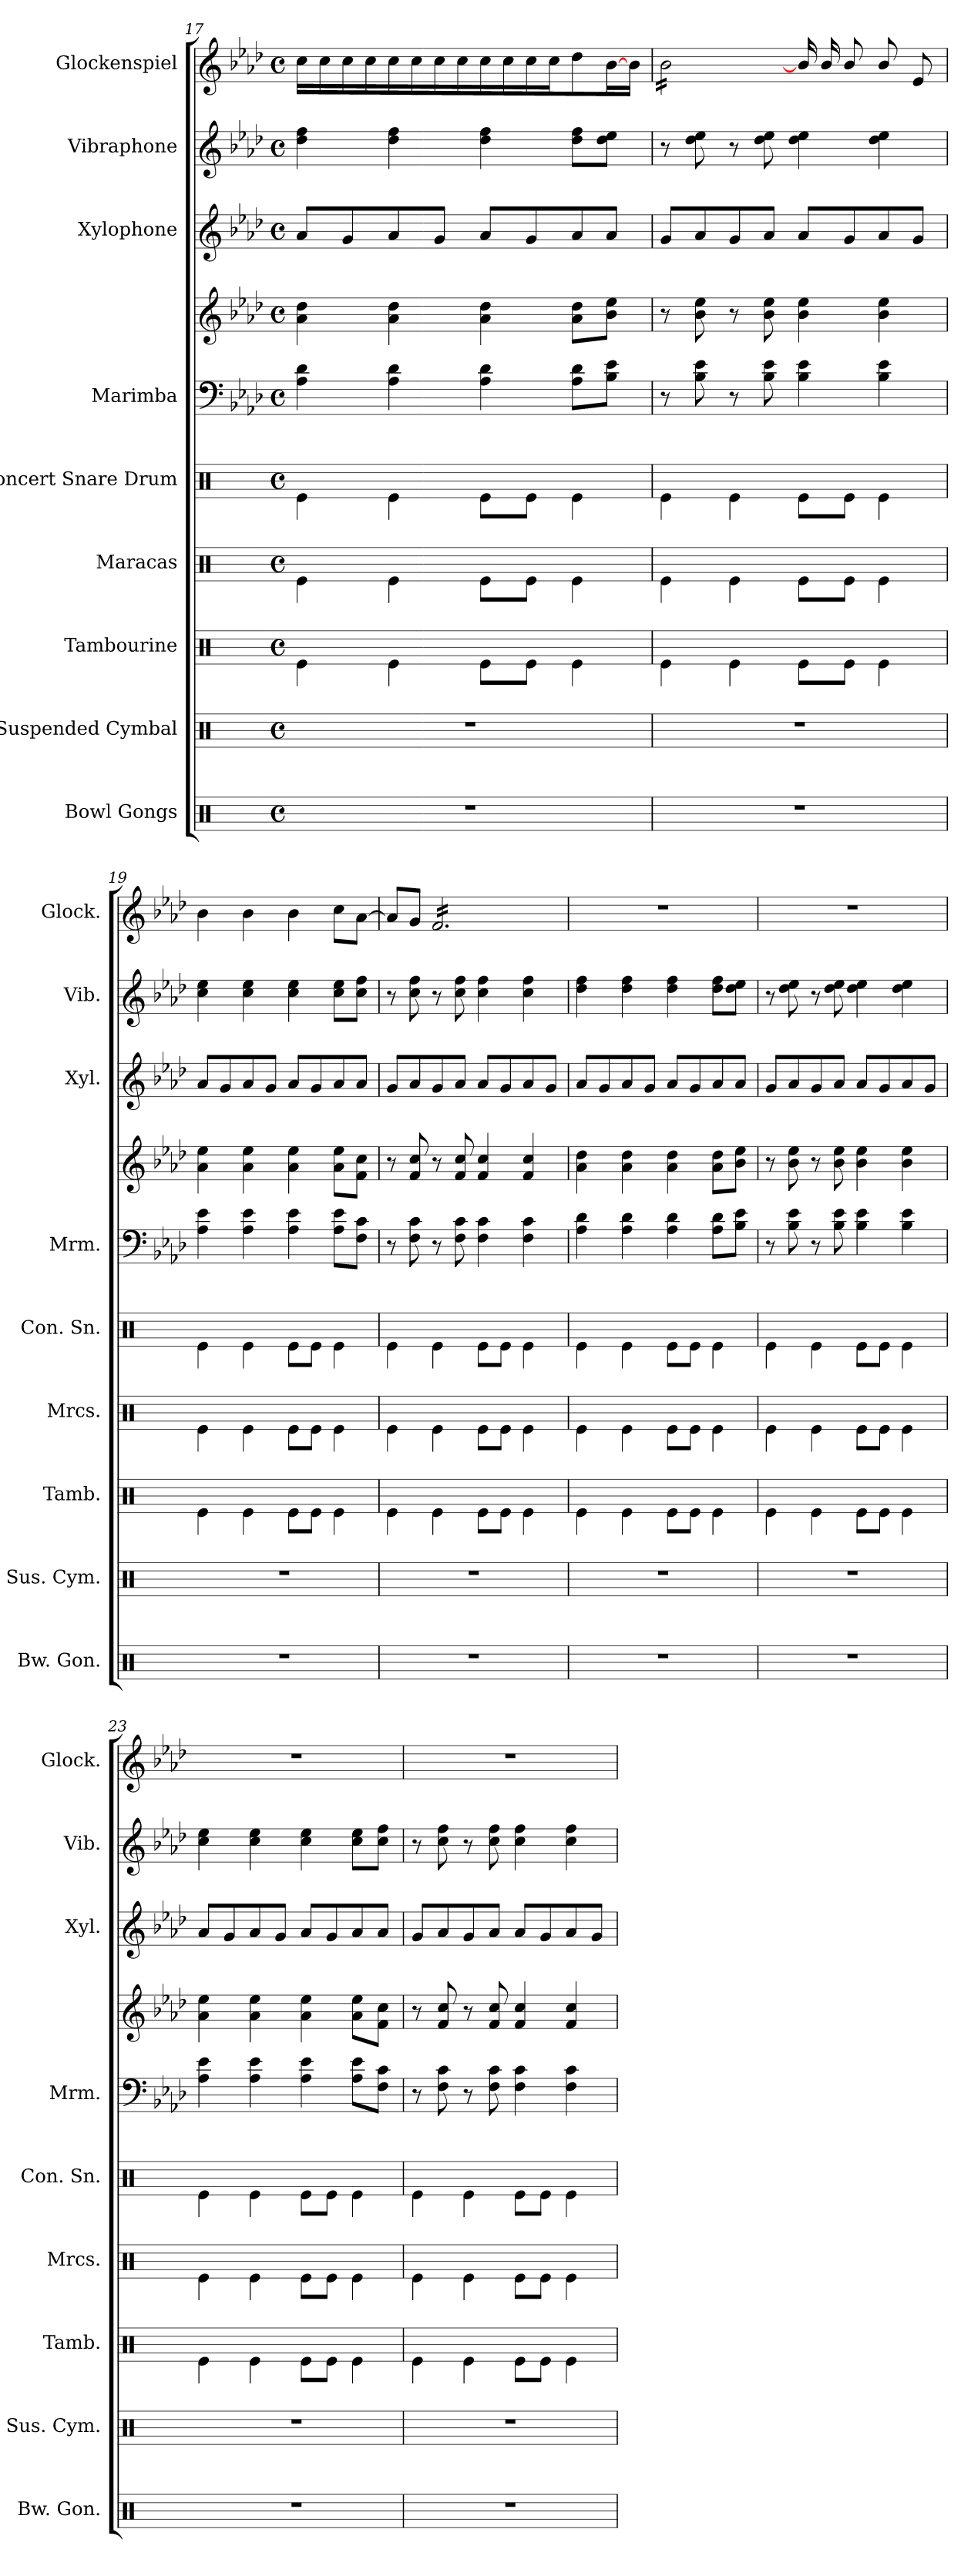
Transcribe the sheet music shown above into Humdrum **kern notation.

**kern	**kern	**kern	**kern	**kern	**kern	**kern	**kern	**kern	**kern
*part9	*part8	*part7	*part6	*part5	*part4	*part4	*part3	*part2	*part1
*staff10	*staff9	*staff8	*staff7	*staff6	*staff5	*staff4	*staff3	*staff2	*staff1
*I"Bowl Gongs	*I"Suspended Cymbal	*I"Tambourine	*I"Maracas	*I"Concert Snare Drum	*I"Marimba	*	*I"Xylophone	*I"Vibraphone	*I"Glockenspiel
*I'Bw. Gon.	*I'Sus. Cym.	*I'Tamb.	*I'Mrcs.	*I'Con. Sn.	*I'Mrm.	*	*I'Xyl.	*I'Vib.	*I'Glock.
*clefX	*clefX	*clefX	*clefX	*clefX	*clefF4	*clefG2	*clefG2	*clefG2	*clefG2
*	*	*	*	*	*	*	*ITrd-7c-12	*	*ITrd-14c-24
*k[]	*k[]	*k[]	*k[]	*k[]	*k[b-e-a-d-]	*k[b-e-a-d-]	*k[b-e-a-d-]	*k[b-e-a-d-]	*k[b-e-a-d-]
*M4/4	*M4/4	*M4/4	*M4/4	*M4/4	*M4/4	*M4/4	*M4/4	*M4/4	*M4/4
*met(c)	*met(c)	*met(c)	*met(c)	*met(c)	*met(c)	*met(c)	*met(c)	*met(c)	*met(c)
=17	=17	=17	=17	=17	=17	=17	=17	=17	=17
*	*	*	*	*	*	*	*	*	*tremolo
1r	1r	4Re\	4Re\	4Re\	4A-\ 4d-\	4a-\ 4dd-\	8aa-/L	4dd-\ 4ff\	16cccc\LL
.	.	.	.	.	.	.	.	.	16cccc\
.	.	.	.	.	.	.	8gg/	.	16cccc\
.	.	.	.	.	.	.	.	.	16cccc\
.	.	4Re\	4Re\	4Re\	4A-\ 4d-\	4a-\ 4dd-\	8aa-/	4dd-\ 4ff\	16cccc\
.	.	.	.	.	.	.	.	.	16cccc\
.	.	.	.	.	.	.	8gg/J	.	16cccc\
.	.	.	.	.	.	.	.	.	16cccc\
.	.	8Re\L	8Re\L	8Re\L	4A-\ 4d-\	4a-\ 4dd-\	8aa-/L	4dd-\ 4ff\	16cccc\
.	.	.	.	.	.	.	.	.	16cccc\
.	.	8Re\J	8Re\J	8Re\J	.	.	8gg/	.	16cccc\
.	.	.	.	.	.	.	.	.	16cccc\JJ
*	*	*	*	*	*	*	*	*	*Xtremolo
.	.	4Re\	4Re\	4Re\	8A-\ 8d-\L	8a-\ 8dd-\L	8aa-/	8dd-\ 8ff\L	8dddd-\L
*	*	*	*	*	*	*	*	*	*tremolo
.	.	.	.	.	8B-\ 8e-\J	8b-\ 8ee-\J	8aa-/J	8dd-\ 8ee-\J	[16bbb-\
.	.	.	.	.	.	.	.	.	16bbb-\JJ
=18	=18	=18	=18	=18	=18	=18	=18	=18	=18
1r	1r	4Re\	4Re\	4Re\	8r	8r	8gg/L	8r	16bbb-\LL
.	.	.	.	.	.	.	.	.	16bbb-\
.	.	.	.	.	8B-\ 8e-\	8b-\ 8ee-\	8aa-/	8dd-\ 8ee-\	16bbb-\
.	.	.	.	.	.	.	.	.	16bbb-\
.	.	4Re\	4Re\	4Re\	8r	8r	8gg/	8r	16bbb-\
.	.	.	.	.	.	.	.	.	16bbb-\
.	.	.	.	.	8B-\ 8e-\	8b-\ 8ee-\	8aa-/J	8dd-\ 8ee-\	16bbb-\
.	.	.	.	.	.	.	.	.	16bbb-\JJ
.	.	8Re\L	8Re\L	8Re\L	4B-\ 4e-\	4b-\ 4ee-\	8aa-/L	4dd-\ 4ee-\	16bbb-/]LL
.	.	.	.	.	.	.	.	.	16bbb-/
*	*	*	*	*	*	*	*	*	*Xtremolo
.	.	8Re\J	8Re\J	8Re\J	.	.	8gg/	.	8bbb-/
.	.	4Re\	4Re\	4Re\	4B-\ 4e-\	4b-\ 4ee-\	8aa-/	4dd-\ 4ee-\	8bbb-/
.	.	.	.	.	.	.	8gg/J	.	8eee-/J
=19	=19	=19	=19	=19	=19	=19	=19	=19	=19
1r	1r	4Re\	4Re\	4Re\	4A-\ 4e-\	4a-\ 4ee-\	8aa-/L	4cc\ 4ee-\	4bbb-\
.	.	.	.	.	.	.	8gg/	.	.
.	.	4Re\	4Re\	4Re\	4A-\ 4e-\	4a-\ 4ee-\	8aa-/	4cc\ 4ee-\	4bbb-\
.	.	.	.	.	.	.	8gg/J	.	.
.	.	8Re\L	8Re\L	8Re\L	4A-\ 4e-\	4a-\ 4ee-\	8aa-/L	4cc\ 4ee-\	4bbb-\
.	.	8Re\J	8Re\J	8Re\J	.	.	8gg/	.	.
.	.	4Re\	4Re\	4Re\	8A-\ 8e-\L	8a-\ 8ee-\L	8aa-/	8cc\ 8ee-\L	8cccc\L
.	.	.	.	.	8F\ 8c\J	8f\ 8cc\J	8aa-/J	8cc\ 8ff\J	[8aaa-\J
=20	=20	=20	=20	=20	=20	=20	=20	=20	=20
1r	1r	4Re\	4Re\	4Re\	8r	8r	8gg/L	8r	8aaa-/L]
.	.	.	.	.	8F\ 8c\	8f/ 8cc/	8aa-/	8cc\ 8ff\	8ggg/J
*	*	*	*	*	*	*	*	*	*tremolo
.	.	4Re\	4Re\	4Re\	8r	8r	8gg/	8r	16fff/LL
.	.	.	.	.	.	.	.	.	16fff/
.	.	.	.	.	8F\ 8c\	8f/ 8cc/	8aa-/J	8cc\ 8ff\	16fff/
.	.	.	.	.	.	.	.	.	16fff/
.	.	8Re\L	8Re\L	8Re\L	4F\ 4c\	4f/ 4cc/	8aa-/L	4cc\ 4ff\	16fff/
.	.	.	.	.	.	.	.	.	16fff/
.	.	8Re\J	8Re\J	8Re\J	.	.	8gg/	.	16fff/
.	.	.	.	.	.	.	.	.	16fff/
.	.	4Re\	4Re\	4Re\	4F\ 4c\	4f/ 4cc/	8aa-/	4cc\ 4ff\	16fff/
.	.	.	.	.	.	.	.	.	16fff/
.	.	.	.	.	.	.	8gg/J	.	16fff/
.	.	.	.	.	.	.	.	.	16fff/JJ
*	*	*	*	*	*	*	*	*	*Xtremolo
=21	=21	=21	=21	=21	=21	=21	=21	=21	=21
1r	1r	4Re\	4Re\	4Re\	4A-\ 4d-\	4a-\ 4dd-\	8aa-/L	4dd-\ 4ff\	1r
.	.	.	.	.	.	.	8gg/	.	.
.	.	4Re\	4Re\	4Re\	4A-\ 4d-\	4a-\ 4dd-\	8aa-/	4dd-\ 4ff\	.
.	.	.	.	.	.	.	8gg/J	.	.
.	.	8Re\L	8Re\L	8Re\L	4A-\ 4d-\	4a-\ 4dd-\	8aa-/L	4dd-\ 4ff\	.
.	.	8Re\J	8Re\J	8Re\J	.	.	8gg/	.	.
.	.	4Re\	4Re\	4Re\	8A-\ 8d-\L	8a-\ 8dd-\L	8aa-/	8dd-\ 8ff\L	.
.	.	.	.	.	8B-\ 8e-\J	8b-\ 8ee-\J	8aa-/J	8dd-\ 8ee-\J	.
!!LO:PB:g=z
=22	=22	=22	=22	=22	=22	=22	=22	=22	=22
1r	1r	4Re\	4Re\	4Re\	8r	8r	8gg/L	8r	1r
.	.	.	.	.	8B-\ 8e-\	8b-\ 8ee-\	8aa-/	8dd-\ 8ee-\	.
.	.	4Re\	4Re\	4Re\	8r	8r	8gg/	8r	.
.	.	.	.	.	8B-\ 8e-\	8b-\ 8ee-\	8aa-/J	8dd-\ 8ee-\	.
.	.	8Re\L	8Re\L	8Re\L	4B-\ 4e-\	4b-\ 4ee-\	8aa-/L	4dd-\ 4ee-\	.
.	.	8Re\J	8Re\J	8Re\J	.	.	8gg/	.	.
.	.	4Re\	4Re\	4Re\	4B-\ 4e-\	4b-\ 4ee-\	8aa-/	4dd-\ 4ee-\	.
.	.	.	.	.	.	.	8gg/J	.	.
=23	=23	=23	=23	=23	=23	=23	=23	=23	=23
1r	1r	4Re\	4Re\	4Re\	4A-\ 4e-\	4a-\ 4ee-\	8aa-/L	4cc\ 4ee-\	1r
.	.	.	.	.	.	.	8gg/	.	.
.	.	4Re\	4Re\	4Re\	4A-\ 4e-\	4a-\ 4ee-\	8aa-/	4cc\ 4ee-\	.
.	.	.	.	.	.	.	8gg/J	.	.
.	.	8Re\L	8Re\L	8Re\L	4A-\ 4e-\	4a-\ 4ee-\	8aa-/L	4cc\ 4ee-\	.
.	.	8Re\J	8Re\J	8Re\J	.	.	8gg/	.	.
.	.	4Re\	4Re\	4Re\	8A-\ 8e-\L	8a-\ 8ee-\L	8aa-/	8cc\ 8ee-\L	.
.	.	.	.	.	8F\ 8c\J	8f\ 8cc\J	8aa-/J	8cc\ 8ff\J	.
=24	=24	=24	=24	=24	=24	=24	=24	=24	=24
1r	1r	4Re\	4Re\	4Re\	8r	8r	8gg/L	8r	1r
.	.	.	.	.	8F\ 8c\	8f/ 8cc/	8aa-/	8cc\ 8ff\	.
.	.	4Re\	4Re\	4Re\	8r	8r	8gg/	8r	.
.	.	.	.	.	8F\ 8c\	8f/ 8cc/	8aa-/J	8cc\ 8ff\	.
.	.	8Re\L	8Re\L	8Re\L	4F\ 4c\	4f/ 4cc/	8aa-/L	4cc\ 4ff\	.
.	.	8Re\J	8Re\J	8Re\J	.	.	8gg/	.	.
.	.	4Re\	4Re\	4Re\	4F\ 4c\	4f/ 4cc/	8aa-/	4cc\ 4ff\	.
.	.	.	.	.	.	.	8gg/J	.	.
=	=	=	=	=	=	=	=	=	=
*-	*-	*-	*-	*-	*-	*-	*-	*-	*-
